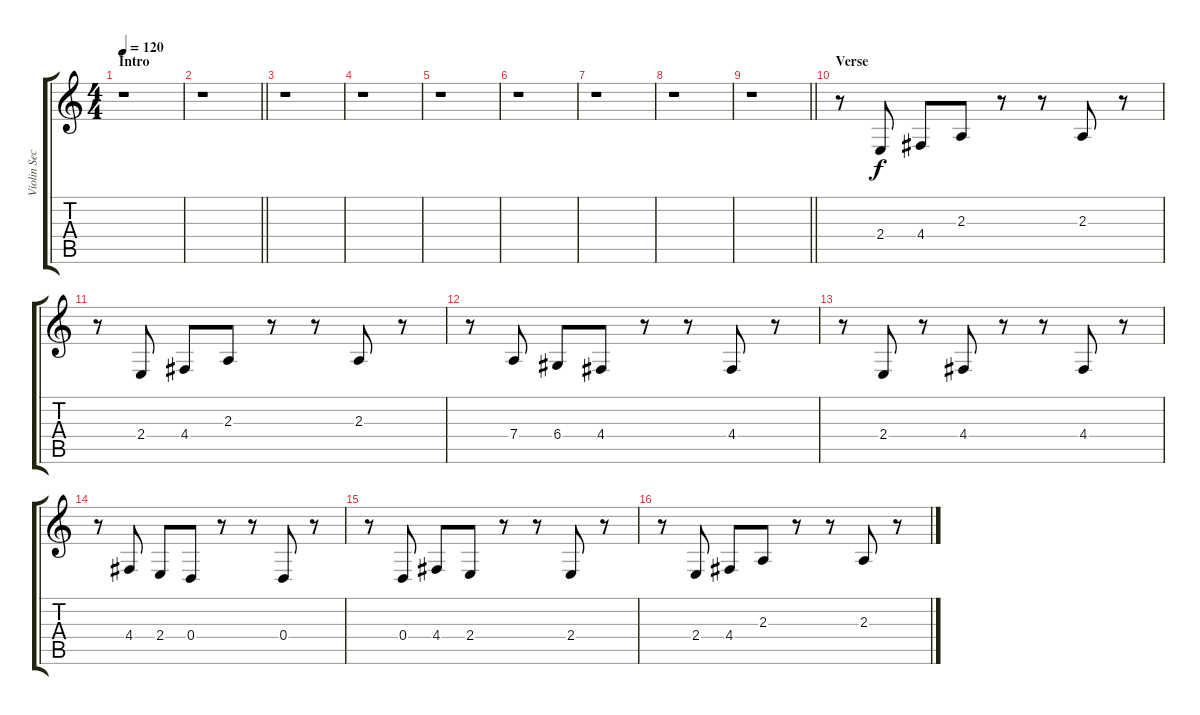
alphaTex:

\track ("Violin Section" "Violin Sec") {instrument tremolostrings}
\staff {score tabs}
\tuning (E4 B3 G3 D3 A2 E2) {hide}
\ts (4 4)
\section ("" "Intro")
\tempo 120
\clef g2
\ks c
r.1{dy f volume 8 instrument tremolostrings} |
\barLineRight lightlight
r.1 |
r.1 |
r.1 |
r.1 |
r.1 |
r.1 |
r.1 |
\barLineRight lightlight
r.1 |
\section ("" "Verse")
r.8 2.4.8{volume 8 instrument tremolostrings} 4.4.8 2.3.8 r.8 r.8 2.3.8 r.8 |
r.8 2.4.8 4.4.8 2.3.8 r.8 r.8 2.3.8 r.8 |
r.8 7.4.8 6.4.8 4.4.8 r.8 r.8 4.4.8 r.8 |
r.8 2.4.8 r.8 4.4.8 r.8 r.8 4.4.8 r.8 |
r.8 4.4.8 2.4.8 0.4.8 r.8 r.8 0.4.8 r.8 |
r.8 0.4.8 4.4.8 2.4.8 r.8 r.8 2.4.8 r.8 |
r.8 2.4.8 4.4.8 2.3.8 r.8 r.8 2.3.8 r.8
